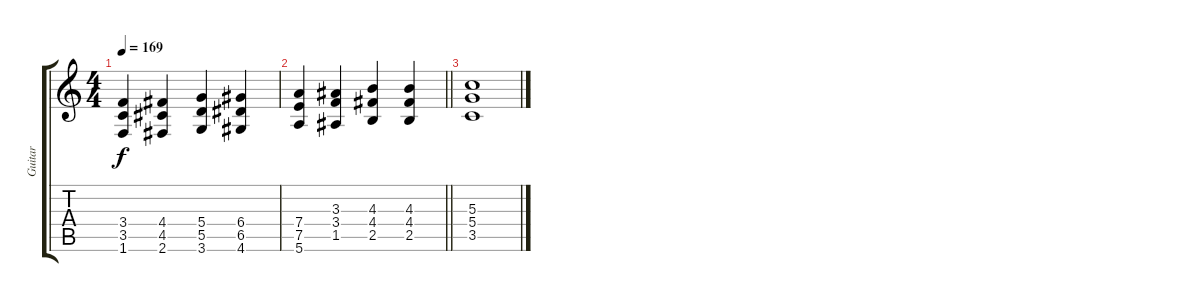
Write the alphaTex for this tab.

\track ("Guitar" "Guitar") {instrument electricguitarjazz}
\staff {score tabs}
\tuning (E4 B3 G3 D3 A2 E2) {hide}
\ts (4 4)
\tempo 169
\clef g2
\ks c
(3.4 3.5 1.6).4{dy f} (4.4 4.5 2.6).4 (5.4 5.5 3.6).4 (6.4 6.5 4.6).4 |
\barLineRight lightlight
(7.4 7.5 5.6).4 (3.3 3.4 1.5).4 (4.3 4.4 2.5).4 (4.3 4.4 2.5).4 |
(5.3 5.4 3.5).1
